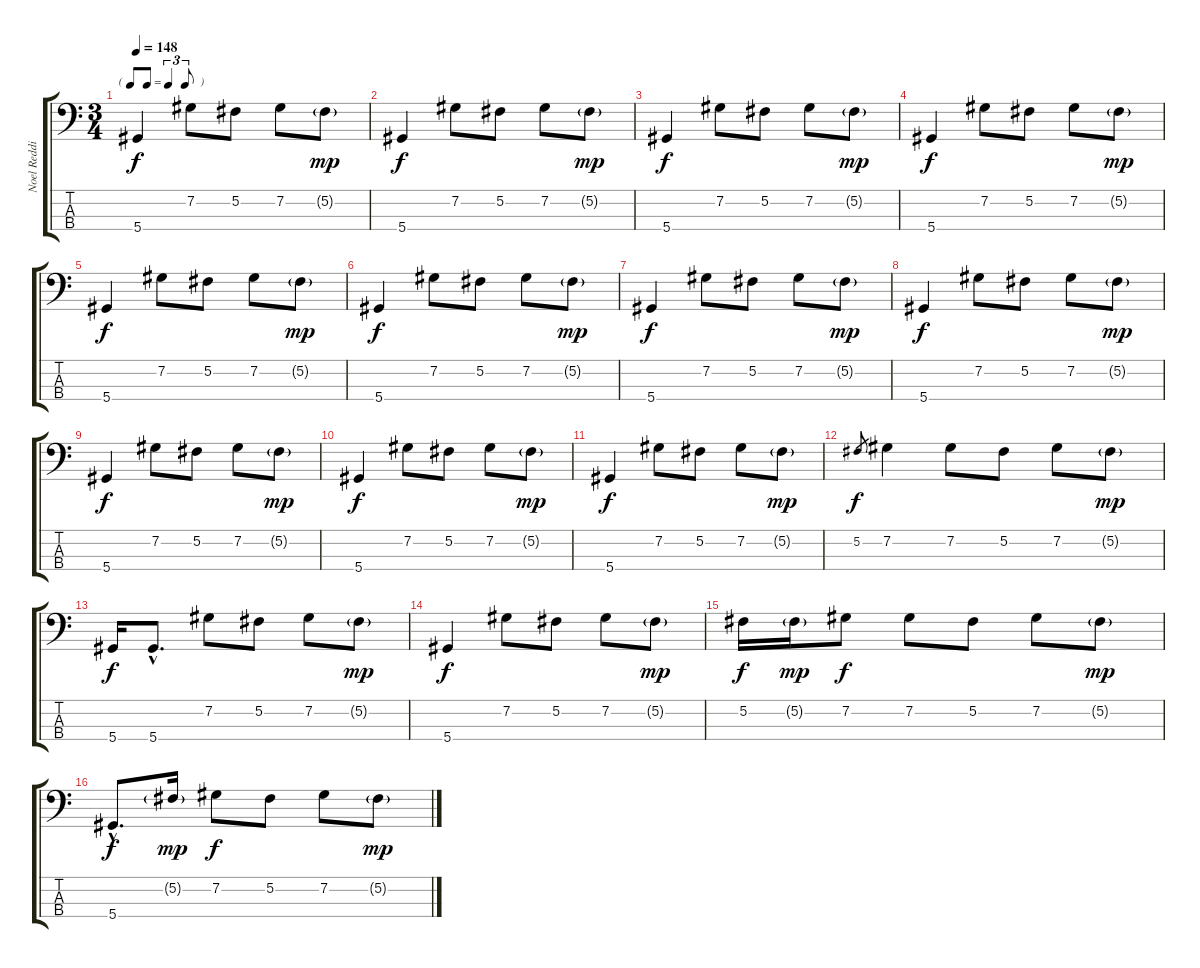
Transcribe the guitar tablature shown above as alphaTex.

\track ("Noel Redding" "Noel Reddi") {instrument electricbassfinger}
\staff {score tabs}
\tuning (Gb2 Db2 Ab1 Eb1) {hide}
\ts (3 4)
\tf triplet8th
\tempo 148
\clef f4
\ks c
5.4.4{dy f} 7.2.8 5.2.8 7.2.8 5.2{g}.8{dy mp} |
5.4.4{dy f} 7.2.8 5.2.8 7.2.8 5.2{g}.8{dy mp} |
5.4.4{dy f} 7.2.8 5.2.8 7.2.8 5.2{g}.8{dy mp} |
5.4.4{dy f} 7.2.8 5.2.8 7.2.8 5.2{g}.8{dy mp} |
5.4.4{dy f} 7.2.8 5.2.8 7.2.8 5.2{g}.8{dy mp} |
5.4.4{dy f} 7.2.8 5.2.8 7.2.8 5.2{g}.8{dy mp} |
5.4.4{dy f} 7.2.8 5.2.8 7.2.8 5.2{g}.8{dy mp} |
5.4.4{dy f} 7.2.8 5.2.8 7.2.8 5.2{g}.8{dy mp} |
5.4.4{dy f} 7.2.8 5.2.8 7.2.8 5.2{g}.8{dy mp} |
5.4.4{dy f} 7.2.8 5.2.8 7.2.8 5.2{g}.8{dy mp} |
5.4.4{dy f} 7.2.8 5.2.8 7.2.8 5.2{g}.8{dy mp} |
5.2.8{gr dy f} 7.2.4 7.2.8 5.2.8 7.2.8 5.2{g}.8{dy mp} |
5.4.16{dy f} 5.4{hac}.8{d} 7.2.8 5.2.8 7.2.8 5.2{g}.8{dy mp} |
5.4.4{dy f} 7.2.8 5.2.8 7.2.8 5.2{g}.8{dy mp} |
5.2.16{dy f} 5.2{g}.16{dy mp} 7.2.8{dy f} 7.2.8 5.2.8 7.2.8 5.2{g}.8{dy mp} |
5.4{hac}.8{d dy f} 5.2{g}.16{dy mp} 7.2.8{dy f} 5.2.8 7.2.8 5.2{g}.8{dy mp}
